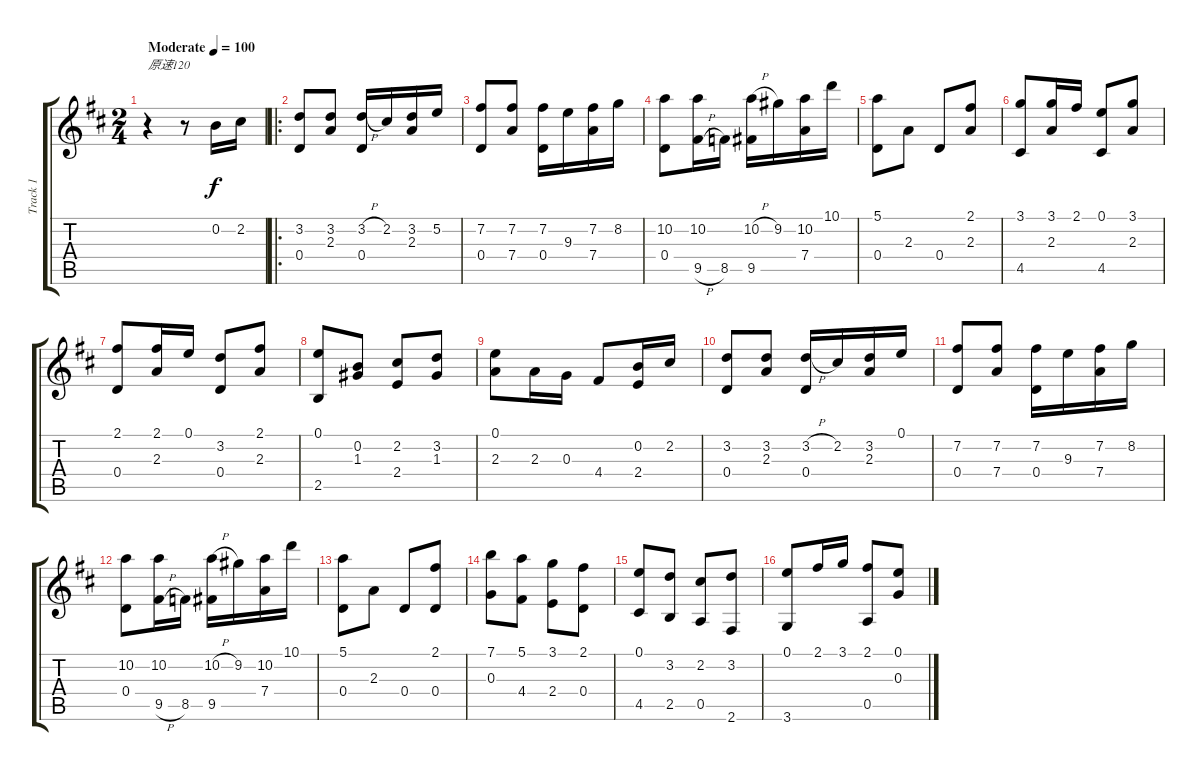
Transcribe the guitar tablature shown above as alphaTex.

\track ("Track 1" "Track 1") {instrument acousticguitarsteel}
\staff {score tabs}
\tuning (E4 B3 G3 D3 A2 E2) {hide}
\ts (2 4)
\tempo (100 "Moderate")
\clef g2
\ks d
r.4{txt "原速120" dy f instrument acousticguitarsteel} r.8 0.2.16 2.2.16 |
\ro
(3.2 0.4).8 (3.2 2.3).8 (3.2{h} 0.4).16 2.2.16 (3.2 2.3).16 5.2.16 |
(7.2 0.4).8 (7.2 7.4).8 (7.2 0.4).16 9.3.16 (7.2 7.4).16 8.2.16 |
(10.2 0.4).8 (10.2 9.5{h}).16 8.5.16 (10.2{h} 9.5).16 9.2.16 (10.2 7.4).16 10.1.16 |
(5.1 0.4).8 2.3.8 0.4.8 (2.1 2.3).8 |
(3.1 4.5).8 (3.1 2.3).16 2.1.16 (0.1 4.5).8 (3.1 2.3).8 |
(2.1 0.4).8 (2.1 2.3).16 0.1.16 (3.2 0.4).8 (2.1 2.3).8 |
(0.1 2.5).8 (0.2 1.3).8 (2.2 2.4).8 (3.2 1.3).8 |
(0.1 2.3).8 2.3.16 0.3.16 4.4.8 (0.2 2.4).16 2.2.16 |
(3.2 0.4).8 (3.2 2.3).8 (3.2{h} 0.4).16 2.2.16 (3.2 2.3).16 0.1.16 |
(7.2 0.4).8 (7.2 7.4).8 (7.2 0.4).16 9.3.16 (7.2 7.4).16 8.2.16 |
(10.2 0.4).8 (10.2 9.5{h}).16 8.5.16 (10.2{h} 9.5).16 9.2.16 (10.2 7.4).16 10.1.16 |
(5.1 0.4).8 2.3.8 0.4.8 (2.1 0.4).8 |
(7.1 0.3).8 (5.1 4.4).8 (3.1 2.4).8 (2.1 0.4).8 |
(0.1 4.5).8 (3.2 2.5).8 (2.2 0.5).8 (3.2 2.6).8 |
(0.1 3.6).8 2.1.16 3.1.16 (2.1 0.5).8 (0.1 0.3).8
